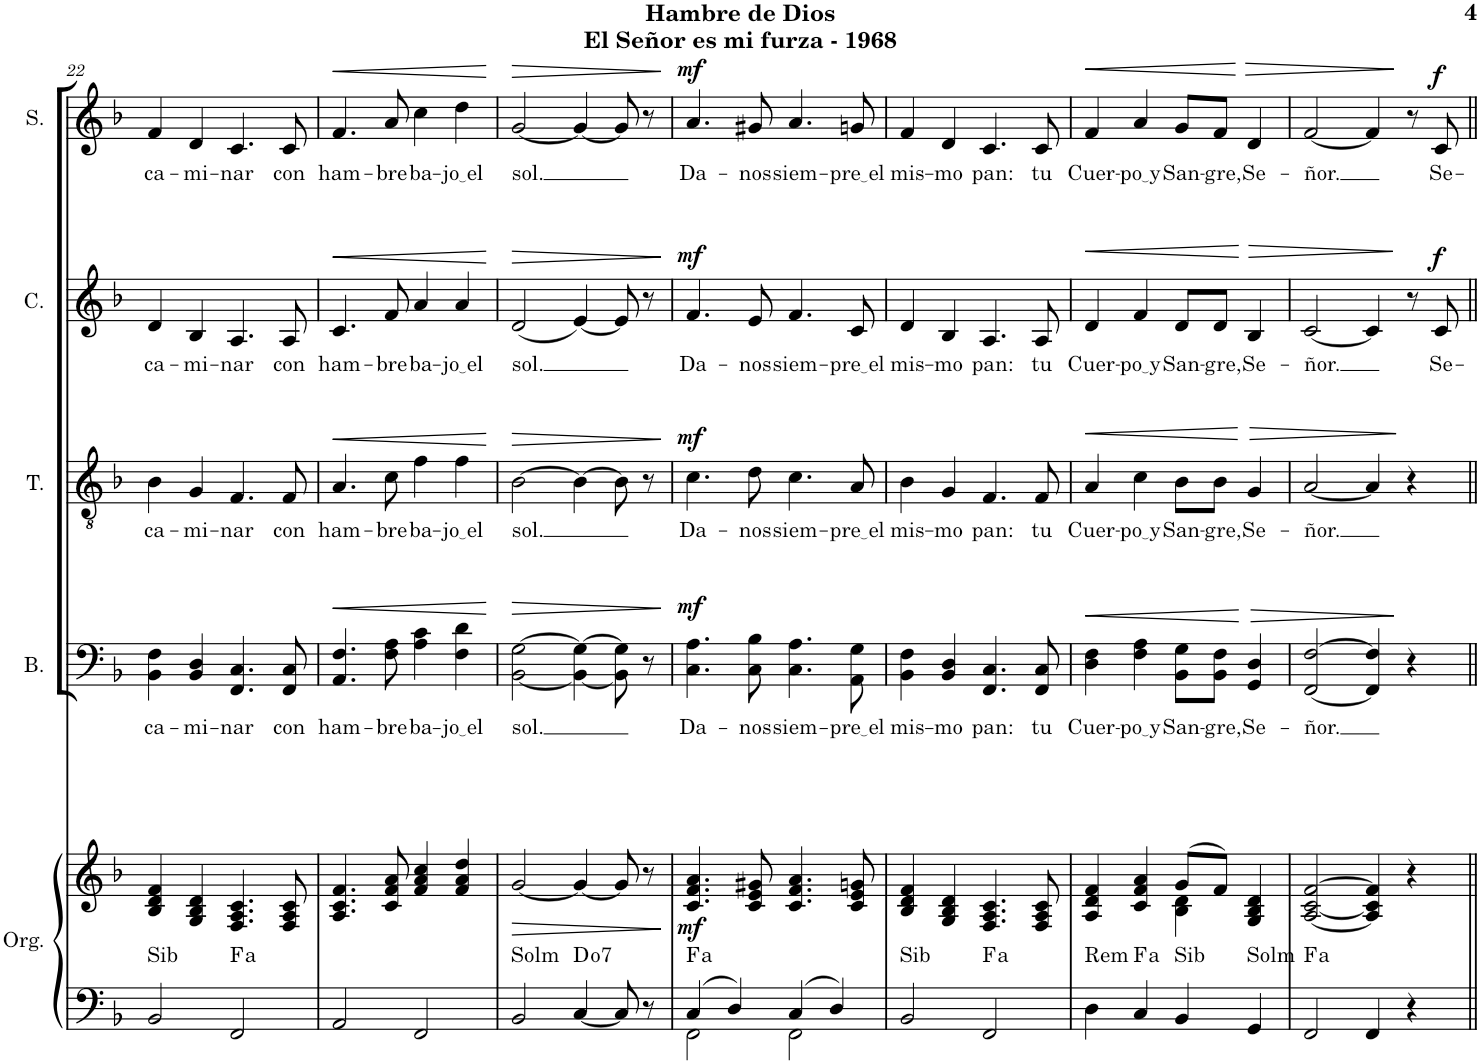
**kern	**kern	**dynam	**harte	**kern	**text	**dynam	**kern	**text	**dynam	**kern	**text	**dynam	**kern	**text	**dynam
*part5	*part5	*part5	*part5	*part4	*part4	*part4	*part3	*part3	*part3	*part2	*part2	*part2	*part1	*part1	*part1
*staff6	*staff5	*staff5/6	*	*staff4	*staff4	*staff4	*staff3	*staff3	*staff3	*staff2	*staff2	*staff2	*staff1	*staff1	*staff1
*I"Órgano	*	*	*	*I"Bajo	*	*	*I"Tenor	*	*	*I"Contralto	*	*	*I"Soprano	*	*
*	*	*	*	*I'B.	*	*	*I'T.	*	*	*I'C.	*	*	*I'S.	*	*
!!LO:PB:g=z
*clefF4	*clefG2	*	*	*clefF4	*	*	*clefGv2	*	*	*clefG2	*	*	*clefG2	*	*
*k[b-]	*k[b-]	*	*	*k[b-]	*	*	*k[b-]	*	*	*k[b-]	*	*	*k[b-]	*	*
*M2/2	*M2/2	*	*	*M2/2	*	*	*M2/2	*	*	*M2/2	*	*	*M2/2	*	*
*met(c|)	*met(c|)	*	*	*met(c|)	*	*	*met(c|)	*	*	*met(c|)	*	*	*met(c|)	*	*
=22	=22	=22	=22	=22	=22	=22	=22	=22	=22	=22	=22	=22	=22	=22	=22
!	!	!	!LO:H:kt=Sib	!	!LO:LY:b	!	!	!LO:LY:b	!	!	!LO:LY:b	!	!	!LO:LY:b	!
2BB-/	4B-/ 4d/ 4f/	.	N	4BB-\ 4F\	ca-	.	4B-\	ca-	.	4d/	ca-	.	4f/	ca-	.
!	!	!	!	!	!LO:LY:b	!	!	!LO:LY:b	!	!	!LO:LY:b	!	!	!LO:LY:b	!
.	4G/ 4B-/ 4d/	.	.	4BB-/ 4D/	-mi-	.	4G/	-mi-	.	4B-/	-mi-	.	4d/	-mi-	.
!	!	!	!LO:H:kt=a	!	!LO:LY:b	!	!	!LO:LY:b	!	!	!LO:LY:b	!	!	!LO:LY:b	!
2FF/	4.F/ 4.A/ 4.c/	.	.	4.FF/ 4.C/	-nar	.	4.F/	-nar	.	4.A/	-nar	.	4.c/	-nar	.
!	!	!	!	!	!LO:LY:b	!	!	!LO:LY:b	!	!	!LO:LY:b	!	!	!LO:LY:b	!
.	8F/ 8A/ 8c/	.	.	8FF/ 8C/	con	.	8F/	con	.	8A/	con	.	8c/	con	.
=23	=23	=23	=23	=23	=23	=23	=23	=23	=23	=23	=23	=23	=23	=23	=23
!	!	!	!	!	!LO:LY:b	!LO:HP:b	!	!LO:LY:b	!LO:HP:b	!	!LO:LY:b	!LO:HP:b	!	!LO:LY:b	!LO:HP:b
2AA/	4.A/ 4.c/ 4.f/	.	.	4.AA/ 4.F/	ham-	<	4.A/	ham-	<	4.c/	ham-	<	4.f/	ham-	<
!	!	!	!	!	!LO:LY:b	!	!	!LO:LY:b	!	!	!LO:LY:b	!	!	!LO:LY:b	!
.	8c/ 8f/ 8a/	.	.	8F\ 8A\	-bre	.	8c\	-bre	.	8f/	-bre	.	8a/	-bre	.
!	!	!	!	!	!LO:LY:b	!	!	!LO:LY:b	!	!	!LO:LY:b	!	!	!LO:LY:b	!
2FF/	4f/ 4a/ 4cc/	.	.	4A\ 4c\	ba-	.	4f\	ba-	.	4a/	ba-	.	4cc\	ba-	.
!	!	!	!	!	!LO:LY:b	!	!	!LO:LY:b	!	!	!LO:LY:b	!	!	!LO:LY:b	!
.	4f/ 4a/ 4dd/	.	.	4F\ 4d\	jo el	.	4f\	jo el	.	4a/	jo el	.	4dd\	jo el	.
.	.	.	.	.	.	[	.	.	[	.	.	[	.	.	[
=24	=24	=24	=24	=24	=24	=24	=24	=24	=24	=24	=24	=24	=24	=24	=24
!	!	!LO:HP:b	!LO:H:kt=Solm	!	!LO:LY:b	!LO:HP:b	!	!LO:LY:b	!LO:HP:b	!	!LO:LY:b	!LO:HP:b	!	!LO:LY:b	!LO:HP:b
2BB-/	[2g/	>	N	[2BB-\ [2G\	sol.	>	[2B-\	sol.	>	(2d/	sol.	>	[2g/	sol.	>
!	!	!	!LO:H:kt=7	!	!	!	!	!	!	!	!	!	!	!	!
[4C/	4g/_	.	D:dim7	4BB-\_ 4G\_	.	.	4B-\_	.	.	[4e/)	.	.	4g/_	.	.
8C/]	8g/]	.	.	8BB-\] 8G\]	.	.	8B-\]	.	.	8e/]	.	.	8g/]	.	.
8r	8r	.	.	8r	.	.	8r	.	.	8r	.	.	8r	.	.
.	.	]	.	.	.	]	.	.	]	.	.	]	.	.	]
=25	=25	=25	=25	=25	=25	=25	=25	=25	=25	=25	=25	=25	=25	=25	=25
*^	*	*	*	*	*	*	*	*	*	*	*	*	*	*	*
!	!	!	!LO:DY:b	!LO:H:kt=a	!	!LO:LY:b	!LO:DY:a	!	!LO:LY:b	!LO:DY:a	!	!LO:LY:b	!LO:DY:a	!	!LO:LY:b	!LO:DY:a
4C/	2FF\	4.c/ 4.f/ 4.a/	mf	.	4.C\ 4.A\	Da-	mf	4.c\	Da-	mf	4.f/	Da-	mf	4.a/	Da-	mf
4D/	.	.	.	.	.	.	.	.	.	.	.	.	.	.	.	.
!	!	!	!	!	!	!LO:LY:b	!	!	!LO:LY:b	!	!	!LO:LY:b	!	!	!LO:LY:b	!
.	.	8c/ 8e/ 8g#X/	.	.	8C\ 8B-\	-nos	.	8d\	-nos	.	8e/	-nos	.	8g#X/	-nos	.
!	!	!	!	!	!	!LO:LY:b	!	!	!LO:LY:b	!	!	!LO:LY:b	!	!	!LO:LY:b	!
4C/	2FF\	4.c/ 4.f/ 4.a/	.	.	4.C\ 4.A\	siem-	.	4.c\	siem-	.	4.f/	siem-	.	4.a/	siem-	.
4D/	.	.	.	.	.	.	.	.	.	.	.	.	.	.	.	.
!	!	!	!	!	!	!LO:LY:b	!	!	!LO:LY:b	!	!	!LO:LY:b	!	!	!LO:LY:b	!
.	.	8c/ 8e/ 8gn/	.	.	8AA\ 8G\	pre el	.	8A/	pre el	.	8c/	pre el	.	8gn/	pre el	.
*v	*v	*	*	*	*	*	*	*	*	*	*	*	*	*	*	*
=26	=26	=26	=26	=26	=26	=26	=26	=26	=26	=26	=26	=26	=26	=26	=26
!	!	!	!LO:H:kt=Sib	!	!LO:LY:b	!	!	!LO:LY:b	!	!	!LO:LY:b	!	!	!LO:LY:b	!
2BB-/	4B-/ 4d/ 4f/	.	N	4BB-\ 4F\	mis-	.	4B-\	mis-	.	4d/	mis-	.	4f/	mis-	.
!	!	!	!	!	!LO:LY:b	!	!	!LO:LY:b	!	!	!LO:LY:b	!	!	!LO:LY:b	!
.	4G/ 4B-/ 4d/	.	.	4BB-/ 4D/	-mo	.	4G/	-mo	.	4B-/	-mo	.	4d/	-mo	.
!	!	!	!LO:H:kt=a	!	!LO:LY:b	!	!	!LO:LY:b	!	!	!LO:LY:b	!	!	!LO:LY:b	!
2FF/	4.F/ 4.A/ 4.c/	.	.	4.FF/ 4.C/	pan:	.	4.F/	pan:	.	4.A/	pan:	.	4.c/	pan:	.
!	!	!	!	!	!LO:LY:b	!	!	!LO:LY:b	!	!	!LO:LY:b	!	!	!LO:LY:b	!
.	8F/ 8A/ 8c/	.	.	8FF/ 8C/	tu	.	8F/	tu	.	8A/	tu	.	8c/	tu	.
=27	=27	=27	=27	=27	=27	=27	=27	=27	=27	=27	=27	=27	=27	=27	=27
*	*^	*	*	*	*	*	*	*	*	*	*	*	*	*	*
!	!	!	!	!LO:H:kt=Rem	!	!LO:LY:b	!LO:HP:b	!	!LO:LY:b	!LO:HP:b	!	!LO:LY:b	!LO:HP:b	!	!LO:LY:b	!LO:HP:b
4D\	4A/ 4d/ 4f/	2ryy	.	N	4D\ 4F\	Cuer-	<	4A/	Cuer-	<	4d/	Cuer-	<	4f/	Cuer-	<
!	!	!	!	!LO:H:kt=a	!	!LO:LY:b	!	!	!LO:LY:b	!	!	!LO:LY:b	!	!	!LO:LY:b	!
4C/	4c/ 4f/ 4a/	.	.	.	4F\ 4A\	po y	.	4c\	po y	.	4f/	po y	.	4a/	po y	.
!	!	!	!	!LO:H:kt=Sib	!	!LO:LY:b	!	!	!LO:LY:b	!	!	!LO:LY:b	!	!	!LO:LY:b	!
4BB-/	(8g/L	4B-\ 4d\	.	N	8BB-\ 8G\L	San-	.	8B-\L	San-	.	8d/L	San-	.	8g/L	San-	.
!	!	!	!	!	!	!LO:LY:b	!	!	!LO:LY:b	!	!	!LO:LY:b	!	!	!LO:LY:b	!
.	8f/J)	.	.	.	8BB-\ 8F\J	-gre,	.	8B-\J	-gre,	.	8d/J	-gre,	.	8f/J	-gre,	.
!	!	!	!	!LO:H:kt=Solm	!	!LO:LY:b	!LO:HP:n=1:b	!	!LO:LY:b	!LO:HP:n=1:b	!	!LO:LY:b	!LO:HP:n=1:b	!	!LO:LY:b	!LO:HP:n=1:b
4GG/	4G/ 4B-/ 4d/	4ryy	.	N	4GG/ 4D/	Se-	[ >	4G/	Se-	[ >	4B-/	Se-	[ >	4d/	Se-	[ >
=28	=28	=28	=28	=28	=28	=28	=28	=28	=28	=28	=28	=28	=28	=28	=28	=28
!	!	!	!	!LO:H:kt=a	!	!LO:LY:b	!	!	!LO:LY:b	!	!	!LO:LY:b	!	!	!LO:LY:b	!
*	*v	*v	*	*	*	*	*	*	*	*	*	*	*	*	*	*
2FF/	[2A/ [2c/ [2f/	.	.	[2FF/ [2F/	-ñor.	.	[2A/	-ñor.	.	[2c/	-ñor.	.	[2f/	-ñor.	.
4FF/	4A/] 4c/] 4f/]	.	.	4FF/] 4F/]	.	.	4A/]	.	.	4c/]	.	.	4f/]	.	.
4r	4r	.	.	4r	.	]	4r	.	]	8r	.	]	8r	.	]
!	!	!	!	!	!	!	!	!	!	!	!LO:LY:b	!LO:DY:a	!	!LO:LY:b	!LO:DY:a
.	.	.	.	.	.	.	.	.	.	8c/	Se-	f	8c/	Se-	f
=||	=||	=||	=||	=||	=||	=||	=||	=||	=||	=||	=||	=||	=||	=||	=||
*-	*-	*-	*-	*-	*-	*-	*-	*-	*-	*-	*-	*-	*-	*-	*-
